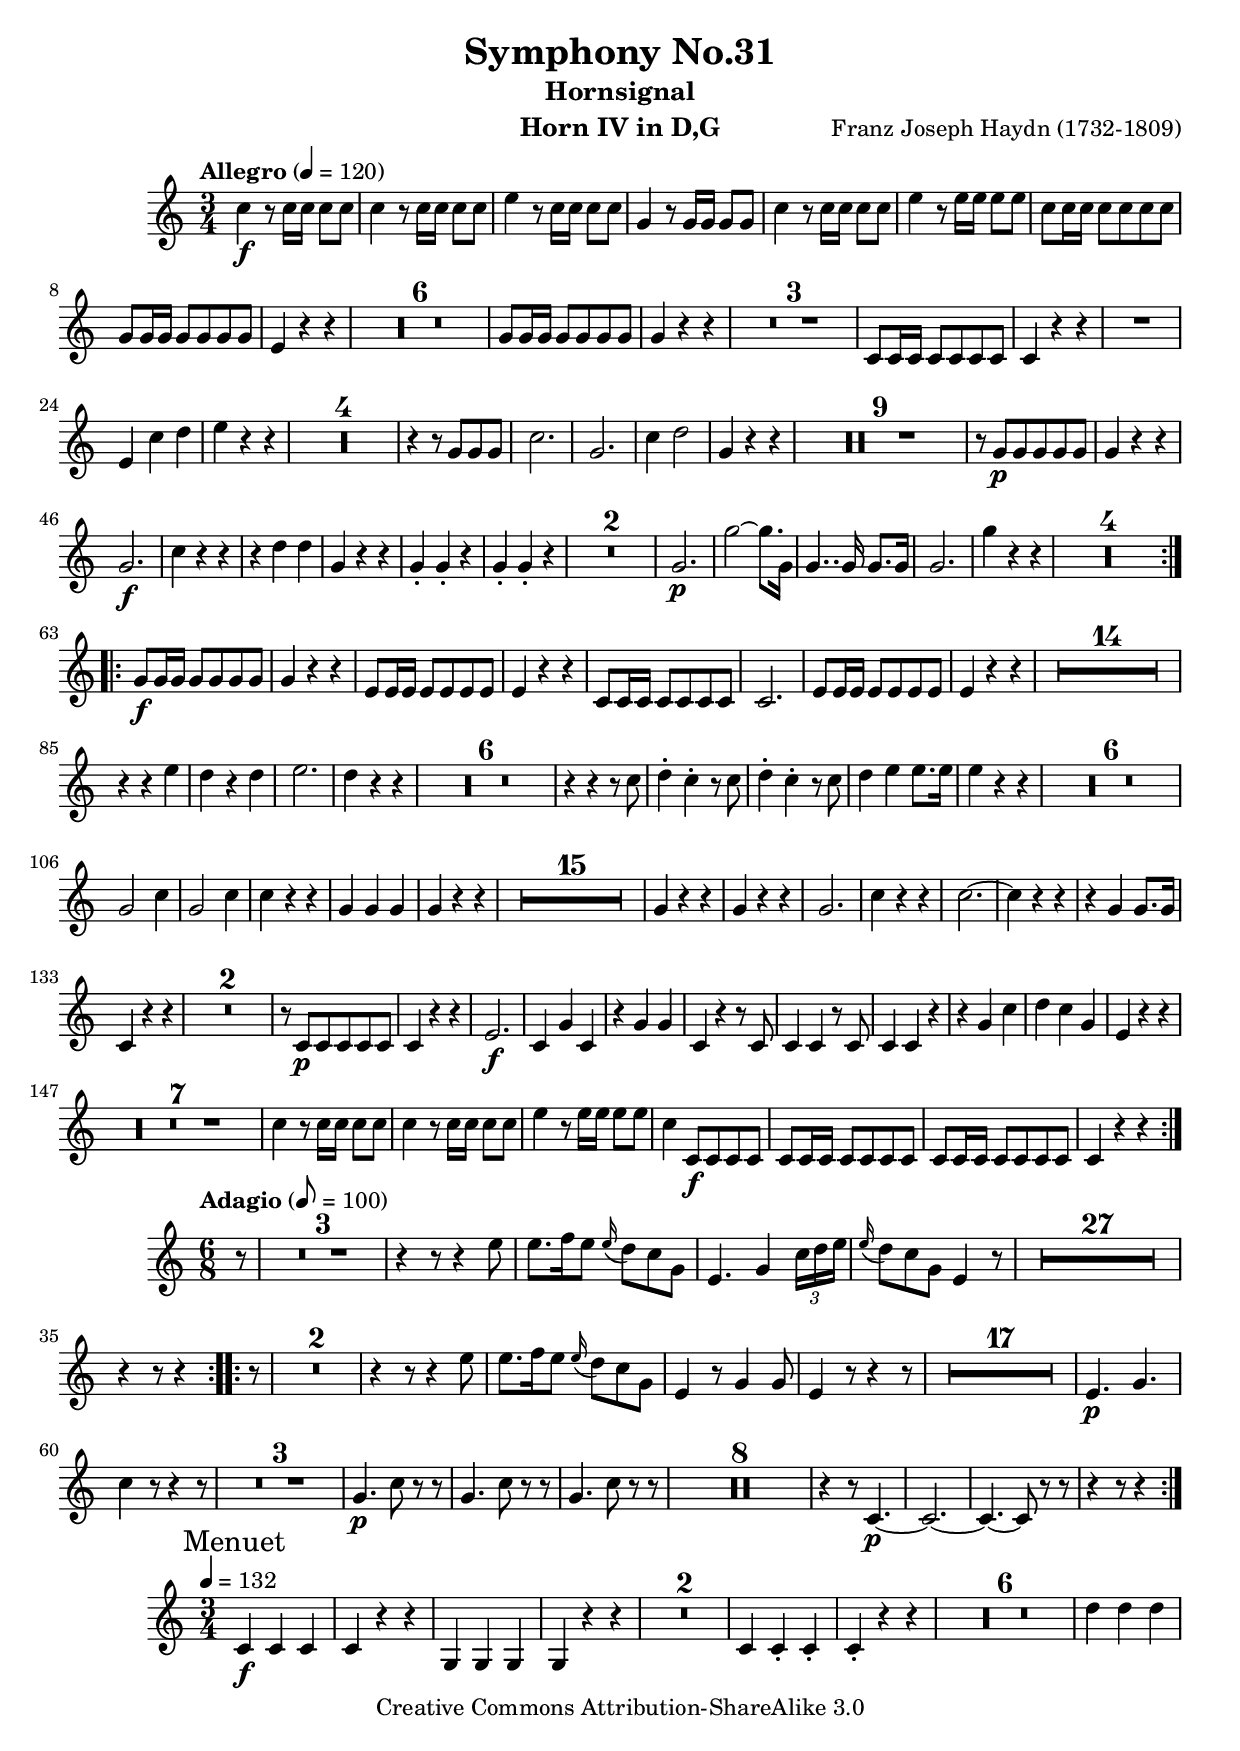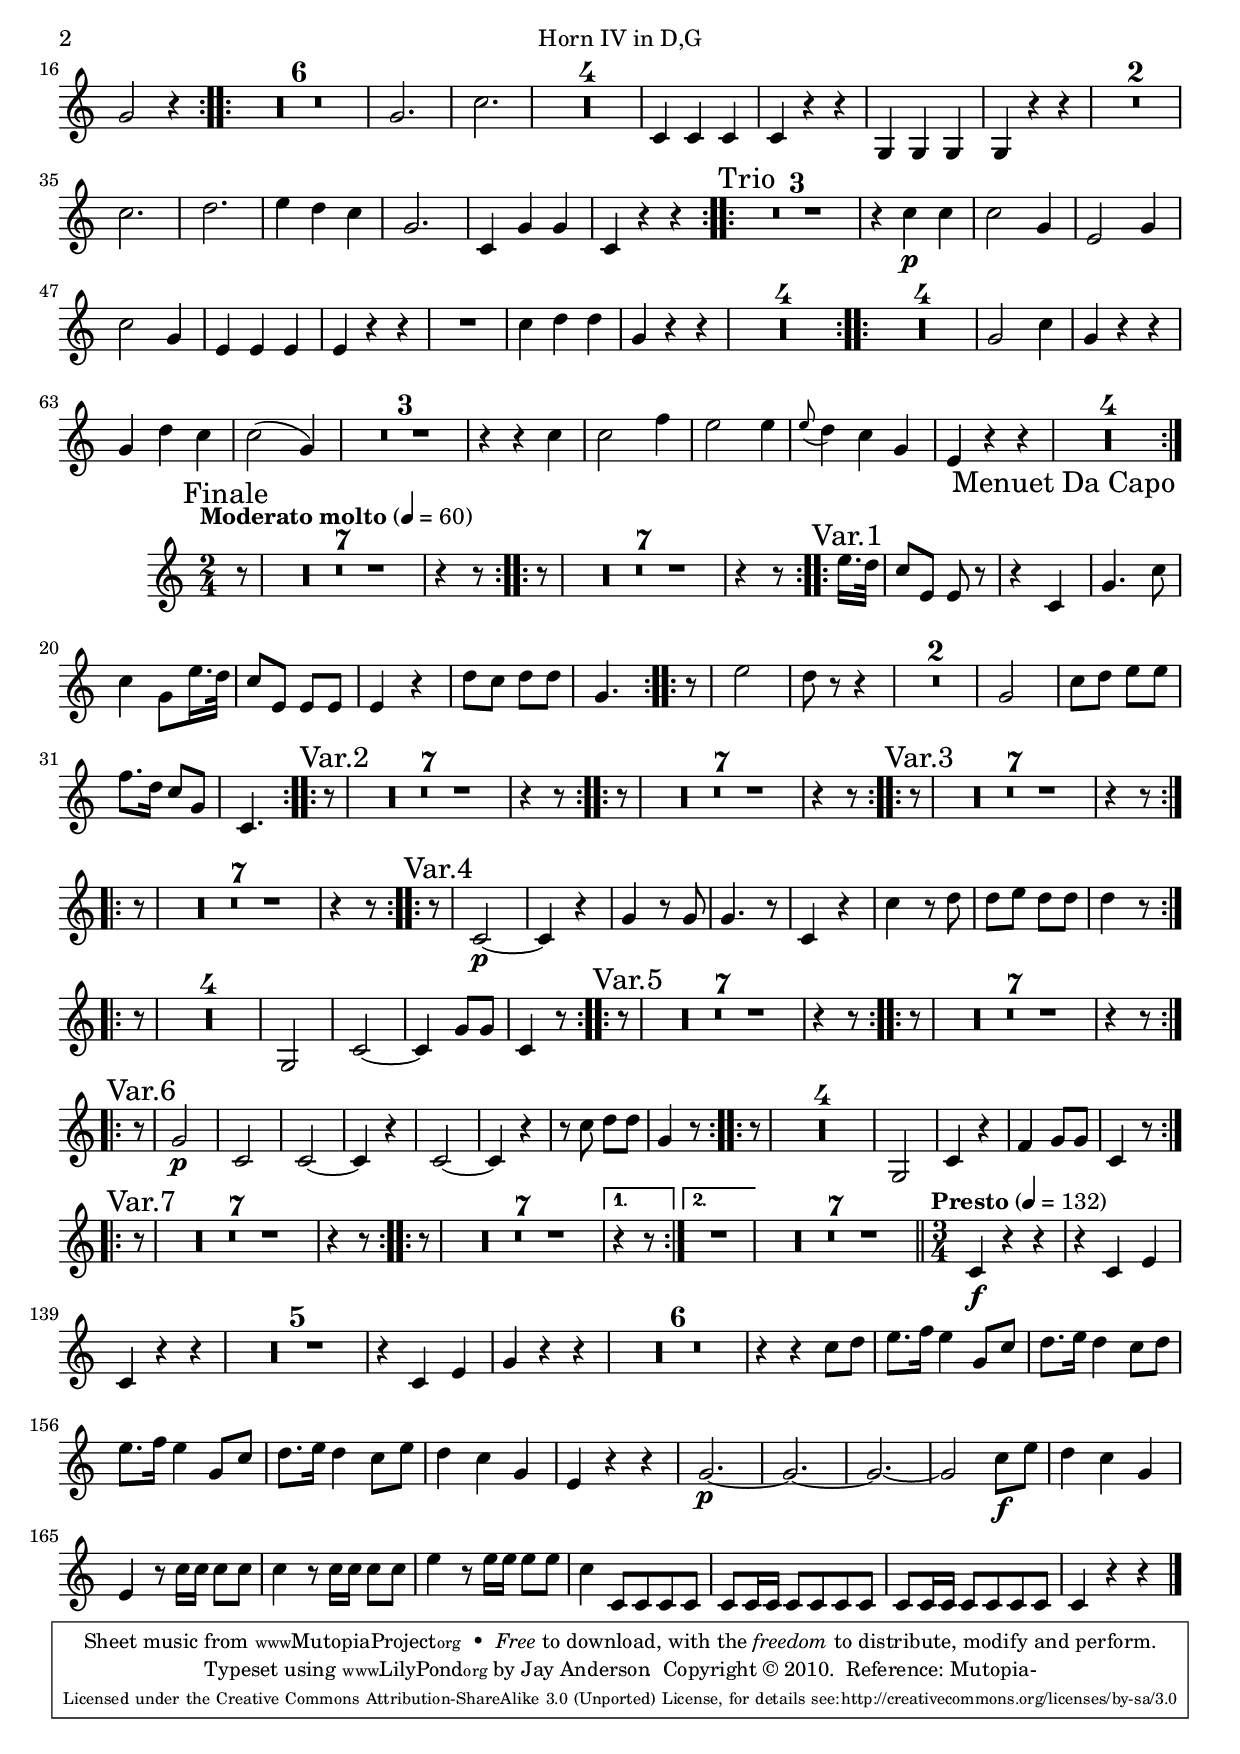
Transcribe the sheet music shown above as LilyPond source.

\version "2.13.34"

\include "defs.ily"
\version "2.13.34"

\include "defs.ily"

hornFourMvtI = \relative c''
{
  \transposition d
  \repeat volta 2
  {
    c4\f r8 c16 c c8 c |
    c4 r8 c16 c c8 c |
    e4 r8 c16 c c8 c |
    g4 r8 g16 g g8 g |
    c4 r8 c16 c c8 c |
    e4 r8 e16 e e8 e |
    c8 c16 c c8 c c c |
    g8 g16 g g8 g g g |
    e4 r r |
    R2.*6 |
    g8 g16 g g8 g g g |
    g4 r r |
    R2.*3 |
    c,8 c16 c c8 c c c |
    c4 r r |
    R2. |
    e4 c' d |
    e4 r r |
    R2.*4 |
    r4 r8 g, g g |
    c2. |
    g |
    c4 d2 |
    g,4 r r |
    R2.*9 |
    r8 g\p g g g g |
    g4 r r |
    g2.\f |
    c4 r r |
    r d d |
    g, r r |
    g-. g-. r |
    g-. g-. r |
    R2.*2 |
    g2.\p |
    g'2~ g8. g,16 |
    g4.. g16 g8. g16 |
    g2. |
    g'4 r r |
    R2.*4 |
  }
  \repeat volta 2
  {
    g,8\f g16 g g8 g g g |
    g4 r r |
    e8 e16 e e8 e e e |
    e4 r r |
    c8 c16 c c8 c c c |
    c2. |
    e8 e16 e e8 e e e |
    e4 r r |
    R2.*14 |
    r4 r e' |
    d r d |
    e2. |
    d4 r r |
    R2.*6 |
    r4 r r8 c |
    d4-. c-. r8 c |
    d4-. c-. r8 c |
    d4 e e8. e16 |
    e4 r r |
    R2.*6 |
    g,2 c4 |
    g2 c4 |
    c4 r r |
    g g g |
    g r r |
    R2.*15 |
    g4 r r |
    g r r |
    g2. |
    c4 r r |
    c2.~ |
    c4 r r |
    r g g8. g16 |
    c,4 r r |
    R2.*2 |
    r8 c\p c c c c |
    c4 r r |
    e2.\f |
    c4 g' c, |
    r g' g |
    c, r r8 c |
    c4 c r8 c |
    c4 c r |
    r g' c |
    d c g |
    e r r |
    R2.*7 |
    c'4 r8 c16 c c8 c |
    c4 r8 c16 c c8 c |
    e4 r8 e16 e e8 e |
    c4 c,8\f c c c |
    c8 c16 c c8 c c c |
    c8 c16 c c8 c c c |
    c4 r r |
  }
}

hornFourMvtII = \relative c''
{
  \transposition g
  \repeat volta 2
  {
    r8 |
    R2.*3 |
    r4 r8 r4 e8 |
    e8. f16 e8 \appoggiatura e16 d8 c g |
    e4. g4 \times 2/3 {c16 d e} |
    \appoggiatura e16 d8 c g e4 r8 |
    R2.*27 |
    r4 r8 r4
  }
  \repeat volta 2
  {
    r8 |
    R2.*2 |
    r4 r8 r4 e'8 |
    e8. f16 e8 \appoggiatura e16 d8 c g |
    e4 r8 g4 g8 |
    e4 r8 r4 r8 |
    R2.*17 |
    e4.\p g |
    c4 r8 r4 r8 |
    R2.*3 |
    g4.\p c8 r r |
    g4. c8 r r |
    g4. c8 r r |
    R2.*8 |
    r4 r8 c,4.~\p |
    c2.~ |
    c4.~ c8 r r |
    r4 r8 r4
  }
}

hornFourMvtIII = \relative c'
{
  \transposition d
  \repeat volta 2
  {
    c4\f c c |
    c r r |
    g g g |
    g r r |
    R2.*2 |
    c4 c-. c-. |
    c-. r r |
    R2.*6 |
    d'4 d d |
    g,2 r4 |
  }
  \repeat volta 2
  {
    R2.*6 |
    g2. |
    c |
    R2.*4 |
    c,4 c c |
    c r r |
    g g g |
    g r r |
    R2.*2 |
    c'2. |
    d |
    e4 d c |
    g2. |
    c,4 g' g |
    c, r r |
  }
  \repeat volta 2
  {
    R2.*3 |
    r4 c'\p c |
    c2 g4 |
    e2 g4 |
    c2 g4 |
    e e e |
    e r r |
    R2. |
    c'4 d d |
    g, r r |
    R2.*4 |
  }
  \repeat volta 2
  {
    R2.*4 |
    g2 c4 |
    g r r |
    g d' c |
    c2( g4) |
    R2.*3 |
    r4 r c |
    c2 f4 |
    e2 e4 |
    \appoggiatura e8 d4 c g |
    e r r |
    R2.*4 |
  }
}

hornFourMvtIV = \relative c''
{
  \transposition d
  %Intro
  \repeat volta 2
  {
    r8 |
    R2*7 |
    r4 r8
  }
  \repeat volta 2
  {
    r8 |
    R2*7 |
    r4 r8
  }
  %Var.1
  \repeat volta 2
  {
    e16. d32 |
    c8 e, e r |
    r4 c |
    g'4. c8 |
    c4 g8 e'16. d32 |
    c8 e, e e |
    e4 r |
    d'8 c d d |
    g,4.
  }
  \repeat volta 2
  {
    r8 |
    e'2 |
    d8 r r4 |
    R2*2 |
    g,2 |
    c8 d e e |
    f8. d16 c8 g |
    c,4.
  }
  %Var.2-3
  \repeat unfold 2
  {
    \repeat volta 2
    {
      r8 |
      R2*7 |
      r4 r8
    }
    \repeat volta 2
    {
      r8 |
      R2*7 |
      r4 r8
    }
  }
  %Var.4
  \repeat volta 2
  {
    r8 |
    c2~\p |
    c4 r |
    g' r8 g |
    g4. r8 |
    c,4 r |
    c' r8 d8 |
    d e d d |
    d4 r8
  }
  \repeat volta 2
  {
    r8 |
    R2*4 |
    g,,2 |
    c~ |
    c4 g'8 g |
    c,4 r8
  }
  %Var.5
  \repeat volta 2
  {
    r8 |
    R2*7 |
    r4 r8
  }
  \repeat volta 2
  {
    r8 |
    R2*7 |
    r4 r8
  }
  %Var.6
  \repeat volta 2
  {
    r8 |
    g'2\p |
    c, |
    c2~ |
    c4 r |
    c2~ |
    c4 r |
    r8 c' d d |
    g,4 r8
  }
  \repeat volta 2
  {
    r8 |
    R2*4 |
    g,2 |
    c4 r |
    f g8 g |
    c,4 r8
  }
  %Var.7
  \repeat volta 2
  {
    r8 |
    R2*7 |
    r4 r8
  }
  \repeat volta 2
  {
    r8 |
    R2*7 |
  }
  \alternative
  {
    {r4 r8}
    {R2 |}
  }
  R2*7 |

  %Presto
  %3/4
  c4\f r r |
  r c e |
  c r r |
  R2.*5 |
  r4 c e |
  g r r |
  R2.*6 |
  r4 r c8 d |
  e8. f16 e4 g,8 c |
  d8. e16 d4 c8 d |
  e8. f16 e4 g,8 c |
  d8. e16 d4 c8 e |
  d4 c g |
  e r r |
  g2.~\p |
  g~ |
  g~ |
  g2 c8\f e |
  d4 c g |
  e4 r8 c'16 c c8 c |
  c4 r8 c16 c c8 c |
  e4 r8 e16 e e8 e |
  c4 c,8 c c c |
  c8 c16 c c8 c c c |
  c8 c16 c c8 c c c |
  c4 r r |
}

instrument = "Horn IV in D,G"
\include "header.ily"

\score { \new Staff { << \hornFourMvtI \outlineMvtI >> } }
\score { \new Staff { << \hornFourMvtII \outlineMvtII >> } }
\score { \new Staff { << \hornFourMvtIII \outlineMvtIII >> } }
\score { \new Staff { << \hornFourMvtIV \outlineMvtIV >> } }
